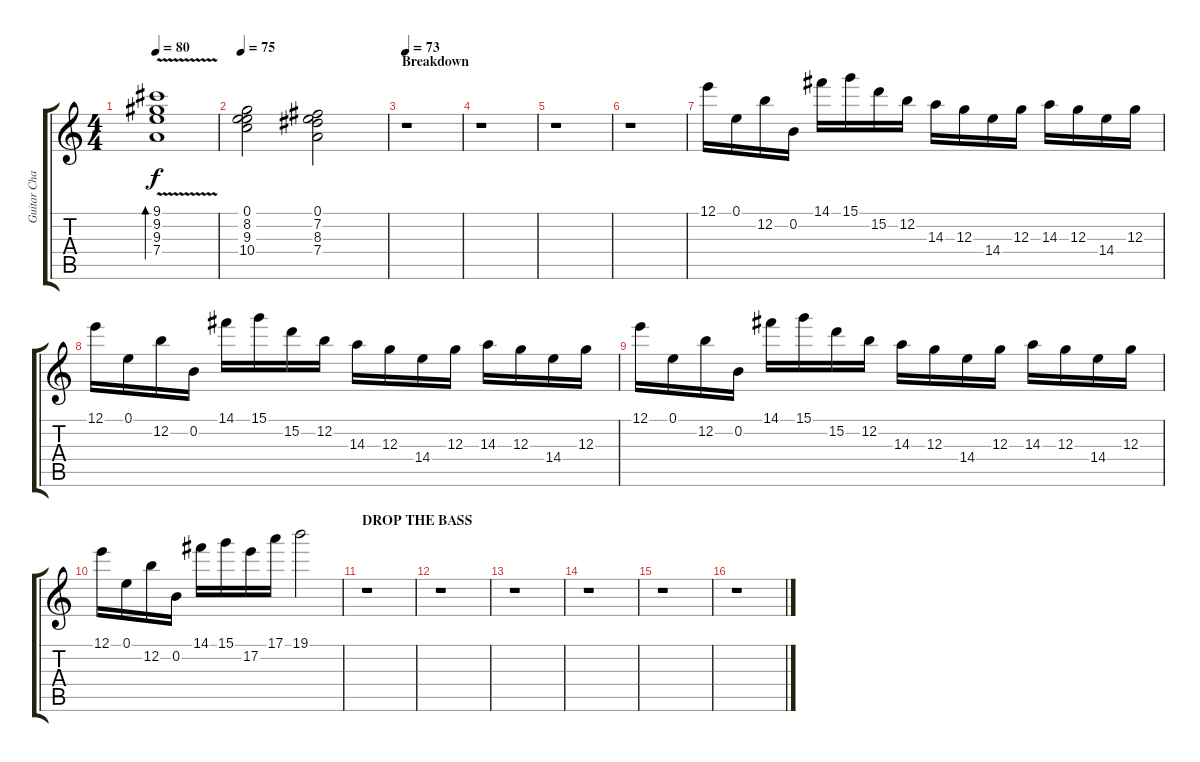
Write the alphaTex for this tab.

\track ("Guitar Channel 2" "Guitar Cha") {instrument electricguitarjazz}
\staff {score tabs}
\tuning (E4 B3 G3 D3 A2 E2) {hide}
\ts (4 4)
\tempo 80
\clef g2
\ks c
(9.1{v} 9.2{v} 9.3{v} 7.4{v}).1{bd 240 dy f} |
\tempo 75
(0.1 8.2 9.3 10.4).2 (0.1 7.2 8.3 7.4).2 |
\section ("" "Breakdown")
\tempo 73
r.1 |
r.1 |
r.1 |
r.1 |
12.1.16 0.1.16 12.2.16 0.2.16 14.1.16 15.1.16 15.2.16 12.2.16 14.3.16 12.3.16 14.4.16 12.3.16 14.3.16 12.3.16 14.4.16 12.3.16 |
12.1.16 0.1.16 12.2.16 0.2.16 14.1.16 15.1.16 15.2.16 12.2.16 14.3.16 12.3.16 14.4.16 12.3.16 14.3.16 12.3.16 14.4.16 12.3.16 |
12.1.16 0.1.16 12.2.16 0.2.16 14.1.16 15.1.16 15.2.16 12.2.16 14.3.16 12.3.16 14.4.16 12.3.16 14.3.16 12.3.16 14.4.16 12.3.16 |
12.1.16 0.1.16 12.2.16 0.2.16 14.1.16 15.1.16 17.2.16 17.1.16 19.1.2 |
\section ("" "DROP THE BASS")
r.1 |
r.1 |
r.1 |
r.1 |
r.1 |
r.1
